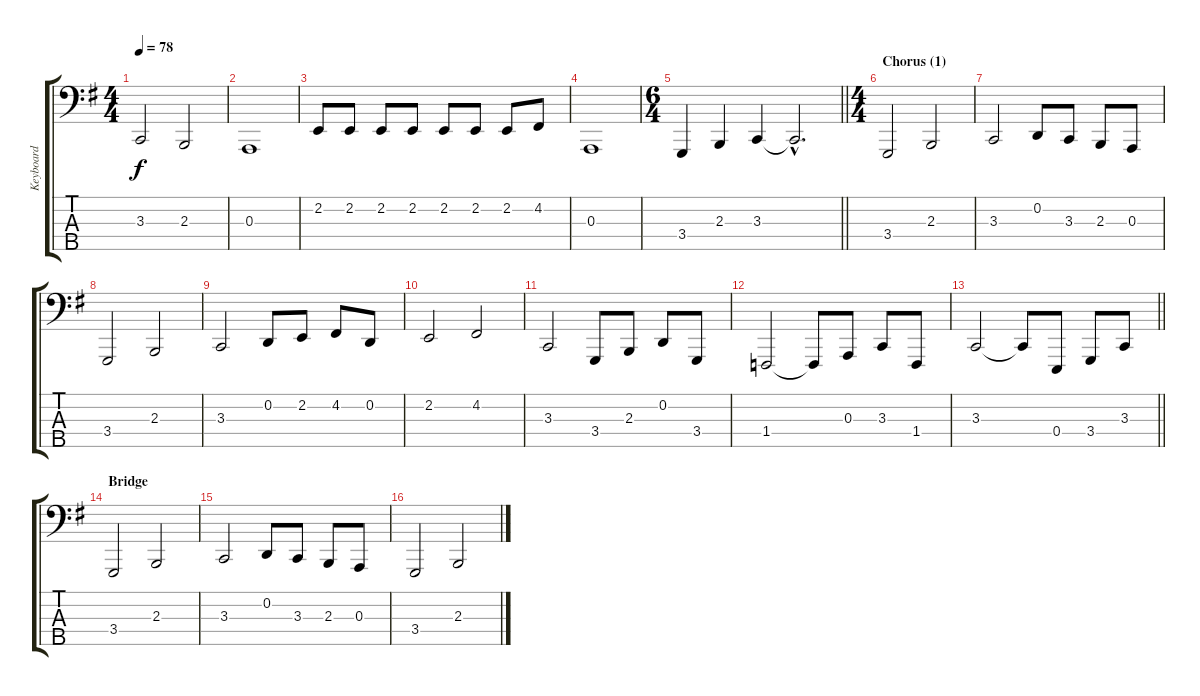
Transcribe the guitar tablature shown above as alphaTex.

\track ("Keyboard" "Keyboard") {instrument brasssection}
\staff {score tabs}
\tuning (G2 D2 A1 E1 B0) {hide}
\ts (4 4)
\tempo 78
\clef f4
\ks g
3.3.2{dy f} 2.3.2 |
0.3.1 |
2.2.8 2.2.8 2.2.8 2.2.8 2.2.8 2.2.8 2.2.8 4.2.8 |
0.3.1 |
\ts (6 4)
\barLineRight lightlight
3.4.4 2.3.4 3.3.4 3.3{hac t}.2{d} |
\ts (4 4)
\section ("" "Chorus (1)")
3.4.2 2.3.2 |
3.3.2 0.2.8 3.3.8 2.3.8 0.3.8 |
3.4.2 2.3.2 |
3.3.2 0.2.8 2.2.8 4.2.8 0.2.8 |
2.2.2 4.2.2 |
3.3.2 3.4.8 2.3.8 0.2.8 3.4.8 |
1.4.2 1.4{t}.8 0.3.8 3.3.8 1.4.8 |
\barLineRight lightlight
3.3.2 3.3{t}.8 0.4.8 3.4.8 3.3.8 |
\section ("" "Bridge")
3.4.2 2.3.2 |
3.3.2 0.2.8 3.3.8 2.3.8 0.3.8 |
3.4.2 2.3.2
